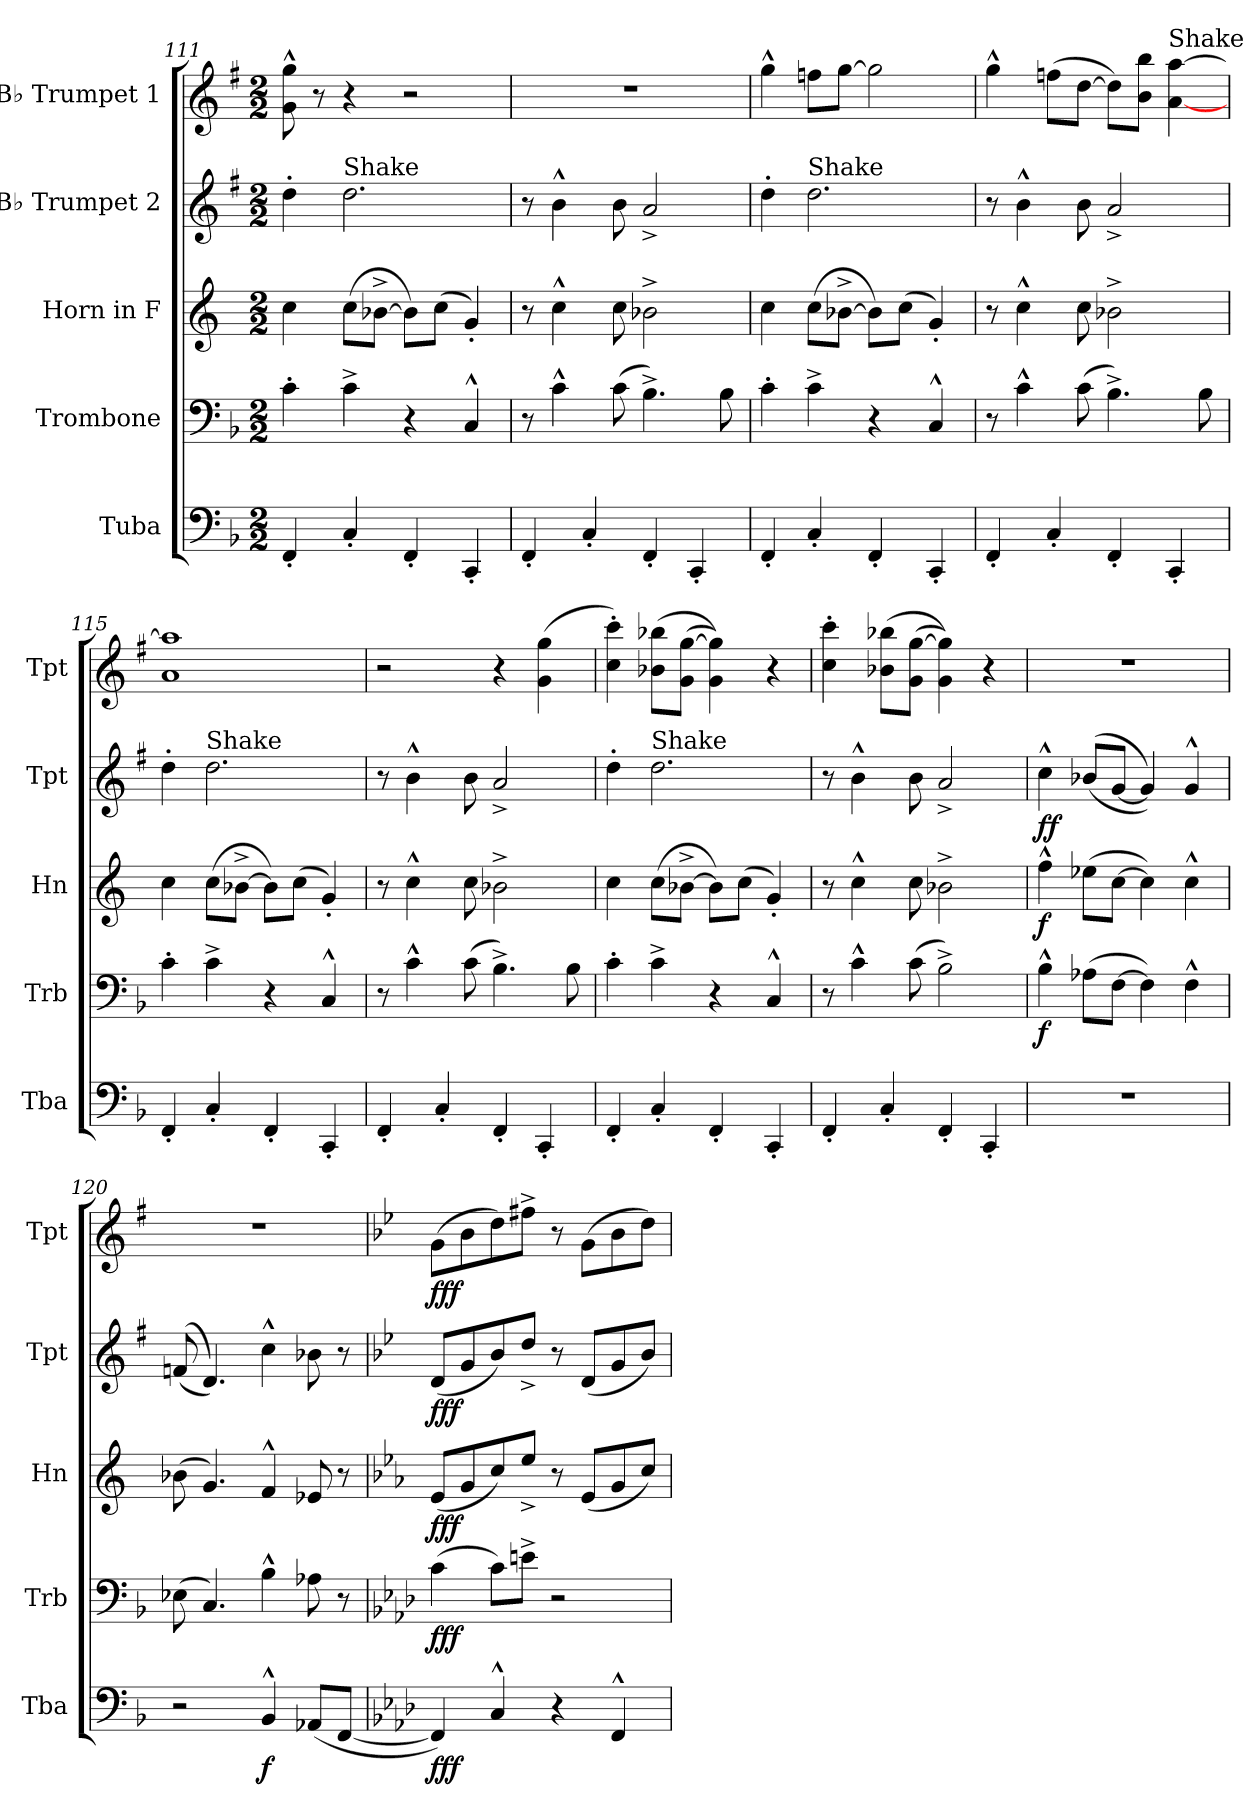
**kern	**dynam	**kern	**dynam	**kern	**dynam	**kern	**dynam	**kern	**dynam
*part5	*part5	*part4	*part4	*part3	*part3	*part2	*part2	*part1	*part1
*staff5	*staff5	*staff4	*staff4	*staff3	*staff3	*staff2	*staff2	*staff1	*staff1
*I"Tuba	*	*I"Trombone	*	*I"Horn in F	*	*I"B♭ Trumpet 2	*	*I"B♭ Trumpet 1	*
*I'Tba	*	*I'Trb	*	*I'Hn	*	*I'Tpt	*	*I'Tpt	*
*clefF4	*	*clefF4	*	*clefG2	*	*clefG2	*	*clefG2	*
*	*	*	*	*ITrd4c7	*	*ITrd1c2	*	*ITrd1c2	*
*k[b-]	*	*k[b-]	*	*k[b-]	*	*k[b-]	*	*k[b-]	*
*M2/2	*	*M2/2	*	*M2/2	*	*M2/2	*	*M2/2	*
=111	=111	=111	=111	=111	=111	=111	=111	=111	=111
4FF'/	.	4c'\	.	4f\	.	4cc'\	.	8f!\^^ 8ff\^^	.
.	.	.	.	.	.	.	.	8r	.
!	!	!	!	!	!	!LO:TX:a:t=Shake	!	!	!
4C'/	.	4c^\	.	(>8f\L	.	2.cc\ 2.cc\yy	.	4r	.
.	.	.	.	[8e-X^\J	.	.	.	.	.
4FF'/	.	4r	.	8e-\L])	.	.	.	2r	.
.	.	.	.	(>8f\J	.	.	.	.	.
4CC'/	.	4C^^/	.	4c'/)	.	.	.	.	.
=112	=112	=112	=112	=112	=112	=112	=112	=112	=112
4FF'/	.	8r	.	8r	.	8r	.	1r	.
.	.	4c^^\	.	4f^^\	.	4a^^\	.	.	.
4C'/	.	.	.	.	.	.	.	.	.
.	.	(>8c\	.	8f\	.	8a\	.	.	.
4FF'/	.	4.B-^\)	.	2e-X^\	.	2g^/	.	.	.
4CC'/	.	.	.	.	.	.	.	.	.
.	.	8B-\	.	.	.	.	.	.	.
!!LO:LB:g=z
=113	=113	=113	=113	=113	=113	=113	=113	=113	=113
4FF'/	.	4c'\	.	4f\	.	4cc'\	.	4ff^^\	.
!	!	!	!	!	!	!LO:TX:a:t=Shake	!	!	!
4C'/	.	4c^\	.	(>8f\L	.	2.cc\ 2.cc\yy	.	8ee-X\L	.
.	.	.	.	[8e-X^\J	.	.	.	[8ff\J	.
4FF'/	.	4r	.	8e-\L])	.	.	.	2ff\]	.
.	.	.	.	(>8f\J	.	.	.	.	.
4CC'/	.	4C^^/	.	4c'/)	.	.	.	.	.
=114	=114	=114	=114	=114	=114	=114	=114	=114	=114
4FF'/	.	8r	.	8r	.	8r	.	4ff^^\	.
.	.	4c^^\	.	4f^^\	.	4a^^\	.	.	.
4C'/	.	.	.	.	.	.	.	(>8ee-X\L	.
.	.	(>8c\	.	8f\	.	8a\	.	[8cc\J	.
4FF'/	.	4.B-^\)	.	2e-X^\	.	2g^/	.	8cc\L])	.
.	.	.	.	.	.	.	.	8a!\ 8aa\J	.
!	!	!	!	!	!	!	!	!LO:TX:a:t=Shake	!
4CC'/	.	.	.	.	.	.	.	[4g!\ [4gg\	.
.	.	8B-\	.	.	.	.	.	.	.
=115	=115	=115	=115	=115	=115	=115	=115	=115	=115
4FF'/	.	4c'\	.	4f\	.	4cc'\	.	1g! 1g!yy] 1gg] 1ggyy	.
!	!	!	!	!	!	!LO:TX:a:t=Shake	!	!	!
4C'/	.	4c^\	.	(>8f\L	.	2.cc\ 2.cc\yy	.	.	.
.	.	.	.	[8e-X^\J	.	.	.	.	.
4FF'/	.	4r	.	8e-\L])	.	.	.	.	.
.	.	.	.	(>8f\J	.	.	.	.	.
4CC'/	.	4C^^/	.	4c'/)	.	.	.	.	.
=116	=116	=116	=116	=116	=116	=116	=116	=116	=116
4FF'/	.	8r	.	8r	.	8r	.	2r	.
.	.	4c^^\	.	4f^^\	.	4a^^\	.	.	.
4C'/	.	.	.	.	.	.	.	.	.
.	.	(>8c\	.	8f\	.	8a\	.	.	.
4FF'/	.	4.B-^\)	.	2e-X^\	.	2g^/	.	4r	.
4CC'/	.	.	.	.	.	.	.	(>4f!\ 4ff\	.
.	.	8B-\	.	.	.	.	.	.	.
=117	=117	=117	=117	=117	=117	=117	=117	=117	=117
4FF'/	.	4c'\	.	4f\	.	4cc'\	.	4b-!\' 4bb-\')	.
!	!	!	!	!	!	!LO:TX:a:t=Shake	!	!	!
4C'/	.	4c^\	.	(>8f\L	.	2.cc\ 2.cc\yy	.	(>8a-X!\ 8aa-X\L	.
.	.	.	.	[8e-X^\J	.	.	.	(<8f!\ [8ff\J	.
4FF'/	.	4r	.	8e-\L])	.	.	.	4f!\ 4ff\]))	.
.	.	.	.	(>8f\J	.	.	.	.	.
4CC'/	.	4C^^/	.	4c'/)	.	.	.	4r	.
!!LO:PB:g=z
=118	=118	=118	=118	=118	=118	=118	=118	=118	=118
4FF'/	.	8r	.	8r	.	8r	.	4b-!\' 4bb-\'	.
.	.	4c^^\	.	4f^^\	.	4a^^\	.	.	.
4C'/	.	.	.	.	.	.	.	(>8a-X!\ 8aa-X\L	.
.	.	(>8c\	.	8f\	.	8a\	.	(<8f!\ [8ff\J	.
4FF'/	.	2B-^\)	.	2e-X^\	.	2g^/	.	4f!\ 4ff\]))	.
4CC'/	.	.	.	.	.	.	.	4r	.
=119	=119	=119	=119	=119	=119	=119	=119	=119	=119
!	!	!	!LO:DY:b	!	!LO:DY:b	!	!LO:DY:b	!	!
!	!	!	!	!	!	!	!LO:DY:n=1:b	!	!
1r	.	4B-^^\	f	4b-^^\	f	4b-^^\	f f	1r	.
.	.	(>8A-X\L	.	(>8a-X\L	.	(<(<8a-X/L	.	.	.
.	.	[8F\J	.	[8f\J	.	[8f/J	.	.	.
.	.	4F\])	.	4f\])	.	4f/]))	.	.	.
.	.	4F^^\	.	4f^^\	.	4f^^/	.	.	.
=120	=120	=120	=120	=120	=120	=120	=120	=120	=120
2r	.	(>8E-X\	.	(>8e-X\	.	(<(<8e-X/	.	1r	.
.	.	4.C/)	.	4.c/)	.	4.c/))	.	.	.
!	!LO:DY:b	!	!	!	!	!	!	!	!
4BB-^^/	f	4B-^^\	.	4B-^^/	.	4b-^^\	.	.	.
(<8AA-X/L	.	8A-X\	.	8A-X/	.	8a-X\	.	.	.
[8FF/J	.	8r	.	8r	.	8r	.	.	.
=121	=121	=121	=121	=121	=121	=121	=121	=121	=121
*k[b-e-a-d-]	*	*k[b-e-a-d-]	*	*k[b-e-a-d-]	*	*k[b-e-a-d-]	*	*k[b-e-a-d-]	*
!	!LO:DY:b	!	!LO:DY:b	!	!LO:DY:b	!	!LO:DY:b	!	!LO:DY:b
4FF/])	fff	(>4c\	fff	(<8A-/L	fff	(<8c/L	fff	(>8f\L	fff
.	.	.	.	8c/	.	8f/	.	8a-\	.
4C^^/	.	8c\L)	.	8f/)	.	8a-/)	.	8cc\)	.
.	.	8en^\J	.	8a-^/J	.	8cc^/J	.	8een^\J	.
4r	.	2r	.	8r	.	8r	.	8r	.
.	.	.	.	(<8A-/L	.	(<8c/L	.	(>8f\L	.
4FF^^/	.	.	.	8c/	.	8f/	.	8a-\	.
.	.	.	.	8f/J)	.	8a-/J)	.	8cc\J)	.
=	=	=	=	=	=	=	=	=	=
*-	*-	*-	*-	*-	*-	*-	*-	*-	*-
